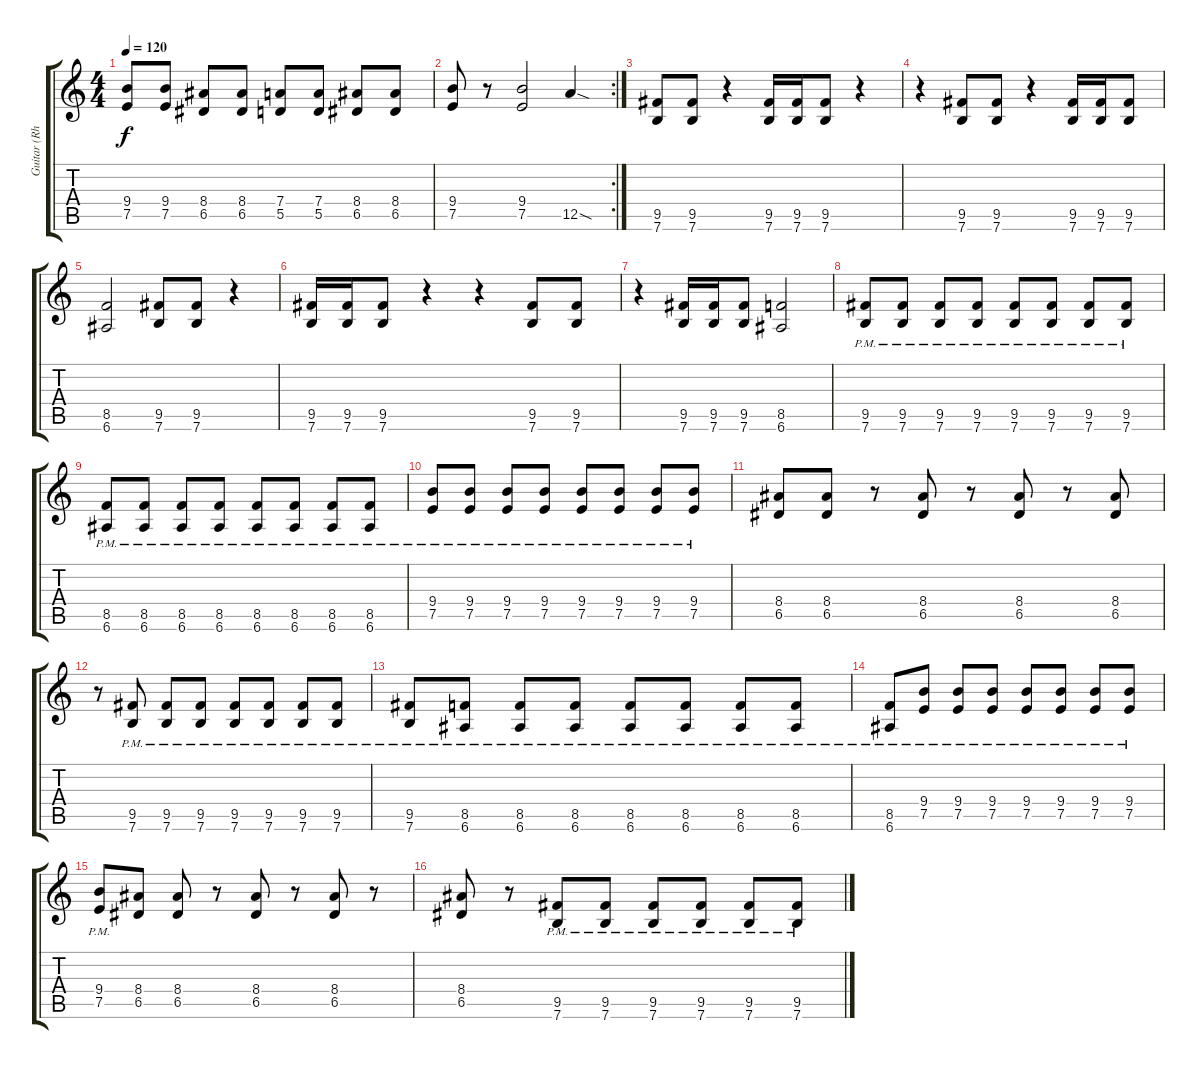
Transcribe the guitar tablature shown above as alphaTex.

\track ("Guitar (Rhytm)" "Guitar (Rh") {instrument distortionguitar}
\staff {score tabs}
\tuning (E4 B3 G3 D3 A2 E2) {hide}
\ts (4 4)
\tempo 120
\clef g2
\ks c
(9.4 7.5).8{dy f} (9.4 7.5).8 (8.4 6.5).8 (8.4 6.5).8 (7.4 5.5).8 (7.4 5.5).8 (8.4 6.5).8 (8.4 6.5).8 |
\rc 2
(9.4 7.5).8 r.8 (9.4 7.5).2 12.5{sod}.4 |
(9.5 7.6).8 (9.5 7.6).8 r.4 (9.5 7.6).16 (9.5 7.6).16 (9.5 7.6).8 r.4 |
r.4 (9.5 7.6).8 (9.5 7.6).8 r.4 (9.5 7.6).16 (9.5 7.6).16 (9.5 7.6).8 |
(8.5 6.6).2 (9.5 7.6).8 (9.5 7.6).8 r.4 |
(9.5 7.6).16 (9.5 7.6).16 (9.5 7.6).8 r.4 r.4 (9.5 7.6).8 (9.5 7.6).8 |
r.4 (9.5 7.6).16 (9.5 7.6).16 (9.5 7.6).8 (8.5 6.6).2 |
(9.5{pm} 7.6).8 (9.5{pm} 7.6).8 (9.5{pm} 7.6).8 (9.5{pm} 7.6).8 (9.5{pm} 7.6).8 (9.5{pm} 7.6).8 (9.5{pm} 7.6).8 (9.5{pm} 7.6).8 |
(8.5{pm} 6.6).8 (8.5{pm} 6.6).8 (8.5{pm} 6.6).8 (8.5{pm} 6.6).8 (8.5{pm} 6.6).8 (8.5{pm} 6.6).8 (8.5{pm} 6.6).8 (8.5{pm} 6.6).8 |
(9.4{pm} 7.5).8 (9.4{pm} 7.5).8 (9.4 7.5{pm}).8 (9.4{pm} 7.5).8 (9.4{pm} 7.5).8 (9.4 7.5{pm}).8 (9.4{pm} 7.5).8 (9.4 7.5{pm}).8 |
(8.4 6.5).8 (8.4 6.5).8 r.8 (8.4 6.5).8 r.8 (8.4 6.5).8 r.8 (8.4 6.5).8 |
r.8 (9.5 7.6{pm}).8 (9.5 7.6{pm}).8 (9.5 7.6{pm}).8 (9.5 7.6{pm}).8 (9.5 7.6{pm}).8 (9.5 7.6{pm}).8 (9.5 7.6{pm}).8 |
(9.5 7.6{pm}).8 (8.5 6.6{pm}).8 (8.5 6.6{pm}).8 (8.5 6.6{pm}).8 (8.5 6.6{pm}).8 (8.5 6.6{pm}).8 (8.5 6.6{pm}).8 (8.5 6.6{pm}).8 |
(8.5 6.6{pm}).8 (9.4 7.5{pm}).8 (9.4 7.5{pm}).8 (9.4 7.5{pm}).8 (9.4 7.5{pm}).8 (9.4 7.5{pm}).8 (9.4 7.5{pm}).8 (9.4 7.5{pm}).8 |
(9.4 7.5{pm}).8 (8.4 6.5).8 (8.4 6.5).8 r.8 (8.4 6.5).8 r.8 (8.4 6.5).8 r.8 |
(8.4 6.5).8 r.8 (9.5{pm} 7.6).8 (9.5{pm} 7.6).8 (9.5{pm} 7.6).8 (9.5{pm} 7.6).8 (9.5{pm} 7.6).8 (9.5{pm} 7.6).8
